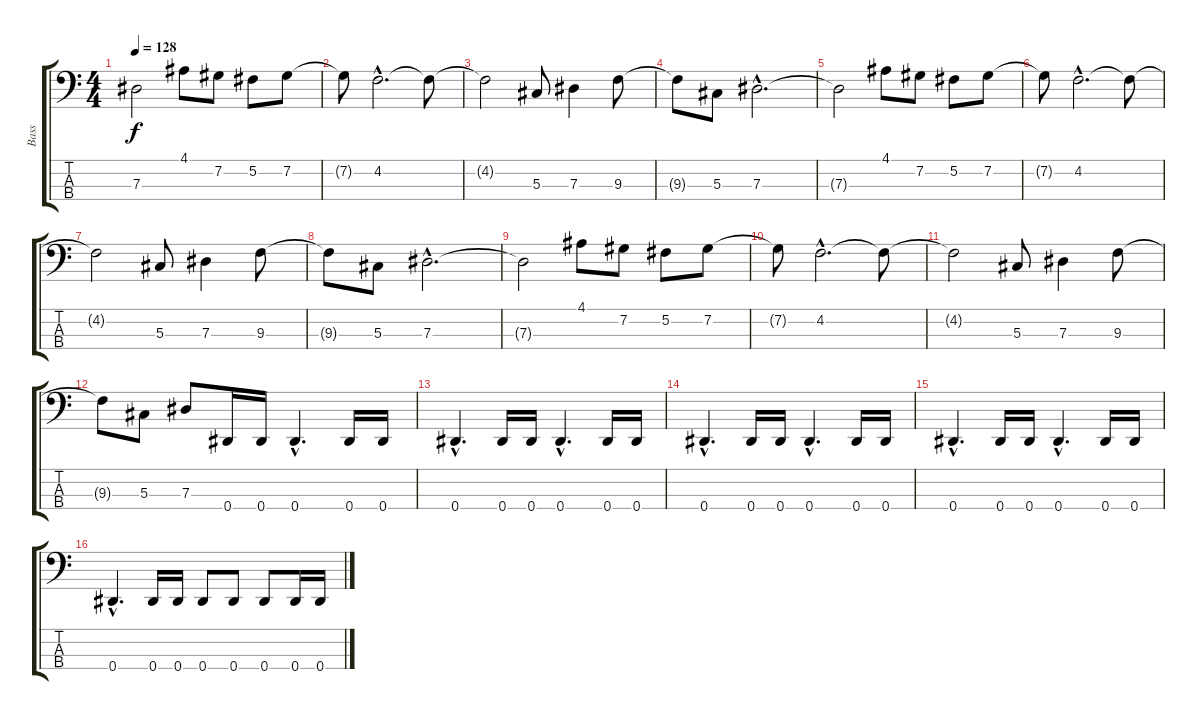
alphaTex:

\track ("Bass" "Bass") {instrument electricbassfinger}
\staff {score tabs}
\tuning (Gb2 Db2 Ab1 Eb1) {hide}
\ts (4 4)
\tempo 128
\clef f4
\ks c
7.3{t}.2{dy f} 4.1.8 7.2.8 5.2.8 7.2.8 |
7.2{t}.8 4.2{hac}.2{d} 4.2{t}.8 |
4.2{t}.2 5.3.8 7.3.4 9.3.8 |
9.3{t}.8 5.3.8 7.3{hac}.2{d} |
7.3{t}.2 4.1.8 7.2.8 5.2.8 7.2.8 |
7.2{t}.8 4.2{hac}.2{d} 4.2{t}.8 |
4.2{t}.2 5.3.8 7.3.4 9.3.8 |
9.3{t}.8 5.3.8 7.3{hac}.2{d} |
7.3{t}.2 4.1.8 7.2.8 5.2.8 7.2.8 |
7.2{t}.8 4.2{hac}.2{d} 4.2{t}.8 |
4.2{t}.2 5.3.8 7.3.4 9.3.8 |
9.3{t}.8 5.3.8 7.3.8 0.4.16 0.4.16 0.4{hac}.4{d} 0.4.16 0.4.16 |
0.4{hac}.4{d} 0.4.16 0.4.16 0.4{hac}.4{d} 0.4.16 0.4.16 |
0.4{hac}.4{d} 0.4.16 0.4.16 0.4{hac}.4{d} 0.4.16 0.4.16 |
0.4{hac}.4{d} 0.4.16 0.4.16 0.4{hac}.4{d} 0.4.16 0.4.16 |
0.4{hac}.4{d} 0.4.16 0.4.16 0.4.8 0.4.8 0.4.8 0.4.16 0.4.16
